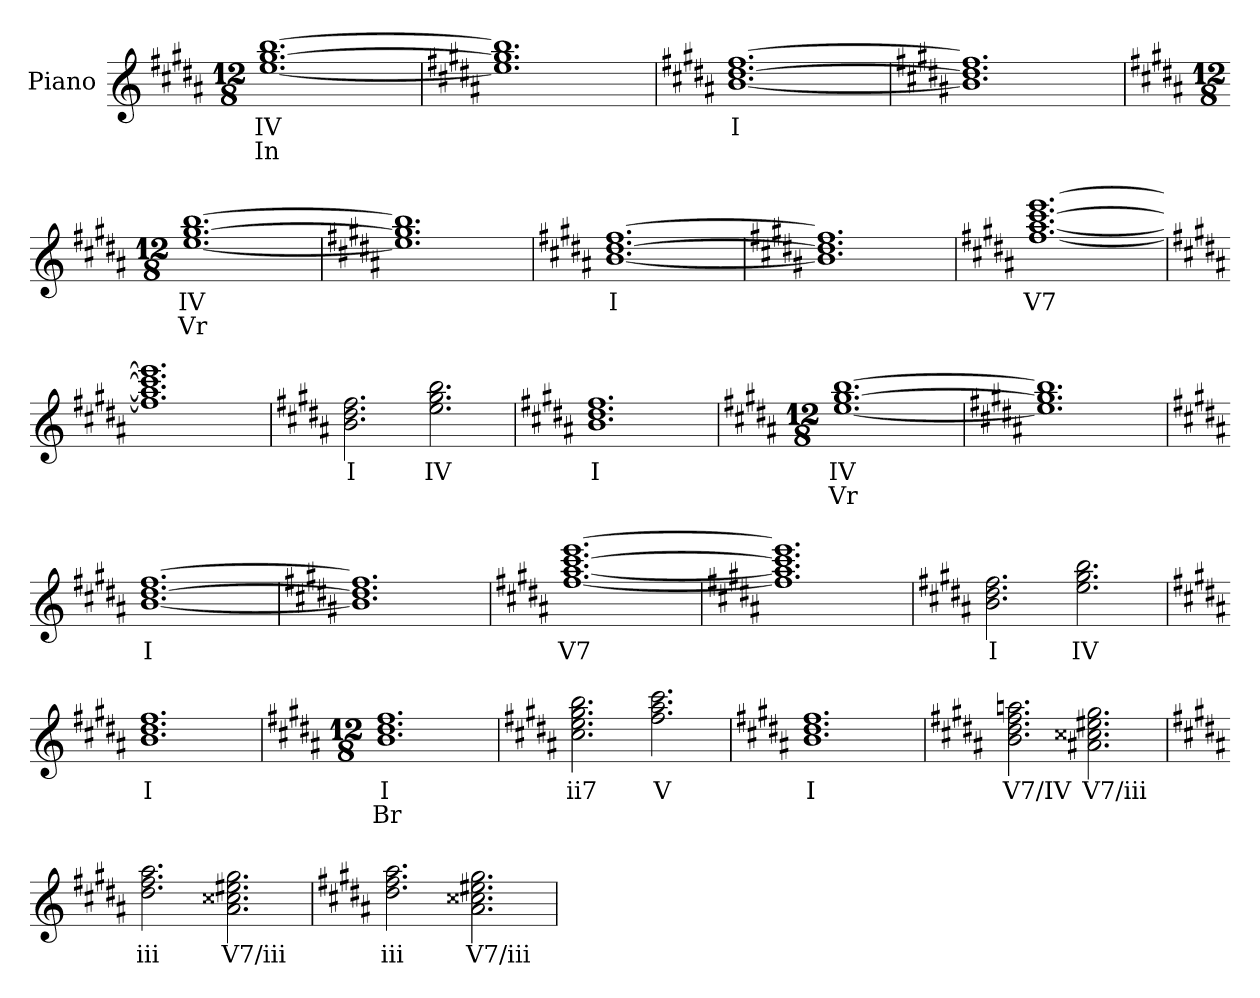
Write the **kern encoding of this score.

**kern	**text	**text
*part1	*part1	*part1
*staff1	*staff1	*staff1
*I"Piano	*	*
*I'Pno	*	*
*k[f#c#g#d#a#]	*	*
*B:	*	*
*M12/8	*	*
=	=	=
[1.ee [1.gg# [1.bb	IV	In
=	=	=
*k[f#c#g#d#a#]	*	*
*B:	*	*
1.ee] 1.gg#] 1.bb]	.	.
=	=	=
*k[f#c#g#d#a#]	*	*
*B:	*	*
[1.b [1.dd# [1.ff#	I	.
=	=	=
*k[f#c#g#d#a#]	*	*
*B:	*	*
1.b] 1.dd#] 1.ff#]	.	.
=	=	=
*k[f#c#g#d#a#]	*	*
*B:	*	*
*M12/8	*	*
[1.ee [1.gg# [1.bb	IV	Vr
=	=	=
*k[f#c#g#d#a#]	*	*
*B:	*	*
1.ee] 1.gg#] 1.bb]	.	.
=	=	=
*k[f#c#g#d#a#]	*	*
*B:	*	*
[1.b [1.dd# [1.ff#	I	.
=	=	=
*k[f#c#g#d#a#]	*	*
*B:	*	*
1.b] 1.dd#] 1.ff#]	.	.
=	=	=
*k[f#c#g#d#a#]	*	*
*B:	*	*
[1.ff# [1.aa# [1.ccc# [1.eee	V7	.
=	=	=
*k[f#c#g#d#a#]	*	*
*B:	*	*
1.ff#] 1.aa#] 1.ccc#] 1.eee]	.	.
=	=	=
*k[f#c#g#d#a#]	*	*
*B:	*	*
2.b 2.dd# 2.ff#	I	.
2.ee 2.gg# 2.bb	IV	.
=	=	=
*k[f#c#g#d#a#]	*	*
*B:	*	*
1.b 1.dd# 1.ff#	I	.
=	=	=
*k[f#c#g#d#a#]	*	*
*B:	*	*
*M12/8	*	*
[1.ee [1.gg# [1.bb	IV	Vr
=	=	=
*k[f#c#g#d#a#]	*	*
*B:	*	*
1.ee] 1.gg#] 1.bb]	.	.
=	=	=
*k[f#c#g#d#a#]	*	*
*B:	*	*
[1.b [1.dd# [1.ff#	I	.
=	=	=
*k[f#c#g#d#a#]	*	*
*B:	*	*
1.b] 1.dd#] 1.ff#]	.	.
=	=	=
*k[f#c#g#d#a#]	*	*
*B:	*	*
[1.ff# [1.aa# [1.ccc# [1.eee	V7	.
=	=	=
*k[f#c#g#d#a#]	*	*
*B:	*	*
1.ff#] 1.aa#] 1.ccc#] 1.eee]	.	.
=	=	=
*k[f#c#g#d#a#]	*	*
*B:	*	*
2.b 2.dd# 2.ff#	I	.
2.ee 2.gg# 2.bb	IV	.
=	=	=
*k[f#c#g#d#a#]	*	*
*B:	*	*
1.b 1.dd# 1.ff#	I	.
=	=	=
*k[f#c#g#d#a#]	*	*
*B:	*	*
*M12/8	*	*
1.b 1.dd# 1.ff#	I	Br
=	=	=
*k[f#c#g#d#a#]	*	*
*B:	*	*
2.cc# 2.ee 2.gg# 2.bb	ii7	.
2.ff# 2.aa# 2.ccc#	V	.
=	=	=
*k[f#c#g#d#a#]	*	*
*B:	*	*
1.b 1.dd# 1.ff#	I	.
=	=	=
*k[f#c#g#d#a#]	*	*
*B:	*	*
2.b 2.dd# 2.ff# 2.aan	V7/IV	.
2.a#X 2.cc##X 2.ee#X 2.gg#	V7/iii	.
=	=	=
*k[f#c#g#d#a#]	*	*
*B:	*	*
2.dd# 2.ff# 2.aa#	iii	.
2.a# 2.cc##X 2.ee#X 2.gg#	V7/iii	.
=	=	=
*k[f#c#g#d#a#]	*	*
*B:	*	*
2.dd# 2.ff# 2.aa#	iii	.
2.a# 2.cc##X 2.ee#X 2.gg#	V7/iii	.
=	=	=
*-	*-	*-
